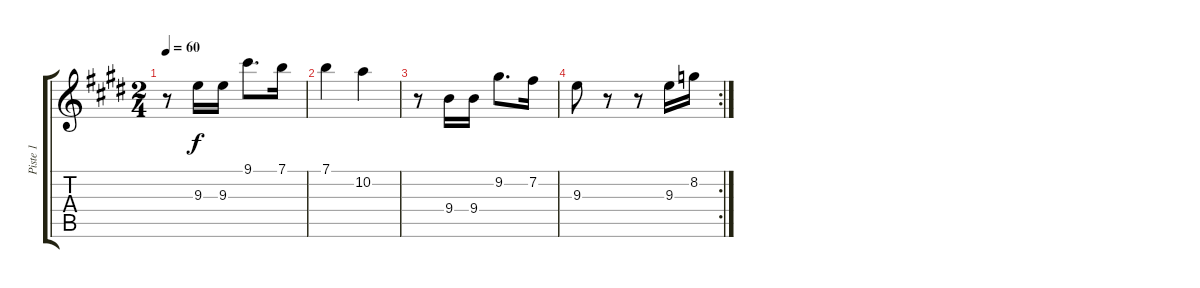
\track ("Piste 1" "Piste 1") {instrument acousticguitarnylon}
\staff {score tabs}
\tuning (E4 B3 G3 D3 A2 E2) {hide}
\ts (2 4)
\tempo 60
\clef g2
\ks e
r.8{dy f} 9.3.16 9.3.16 9.1.8{d} 7.1.16 |
7.1.4 10.2.4 |
r.8 9.4.16 9.4.16 9.2.8{d} 7.2.16 |
\rc 2
9.3.8 r.8 r.8 9.3.16 8.2.16
